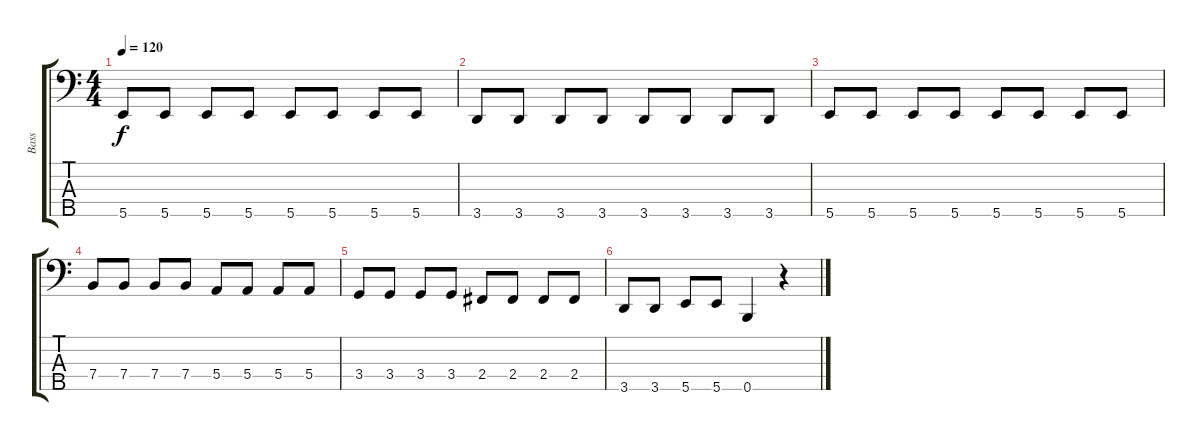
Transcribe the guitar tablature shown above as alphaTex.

\track ("Bass" "Bass") {instrument slapbass1}
\staff {score tabs}
\tuning (G2 D2 A1 E1 B0) {hide}
\ts (4 4)
\tempo 120
\clef f4
\ks c
5.5.8{dy f} 5.5.8 5.5.8 5.5.8 5.5.8 5.5.8 5.5.8 5.5.8 |
3.5.8 3.5.8 3.5.8 3.5.8 3.5.8 3.5.8 3.5.8 3.5.8 |
5.5.8 5.5.8 5.5.8 5.5.8 5.5.8 5.5.8 5.5.8 5.5.8 |
7.4.8 7.4.8 7.4.8 7.4.8 5.4.8 5.4.8 5.4.8 5.4.8 |
3.4.8 3.4.8 3.4.8 3.4.8 2.4.8 2.4.8 2.4.8 2.4.8 |
3.5.8 3.5.8 5.5.8 5.5.8 0.5.4 r.4
